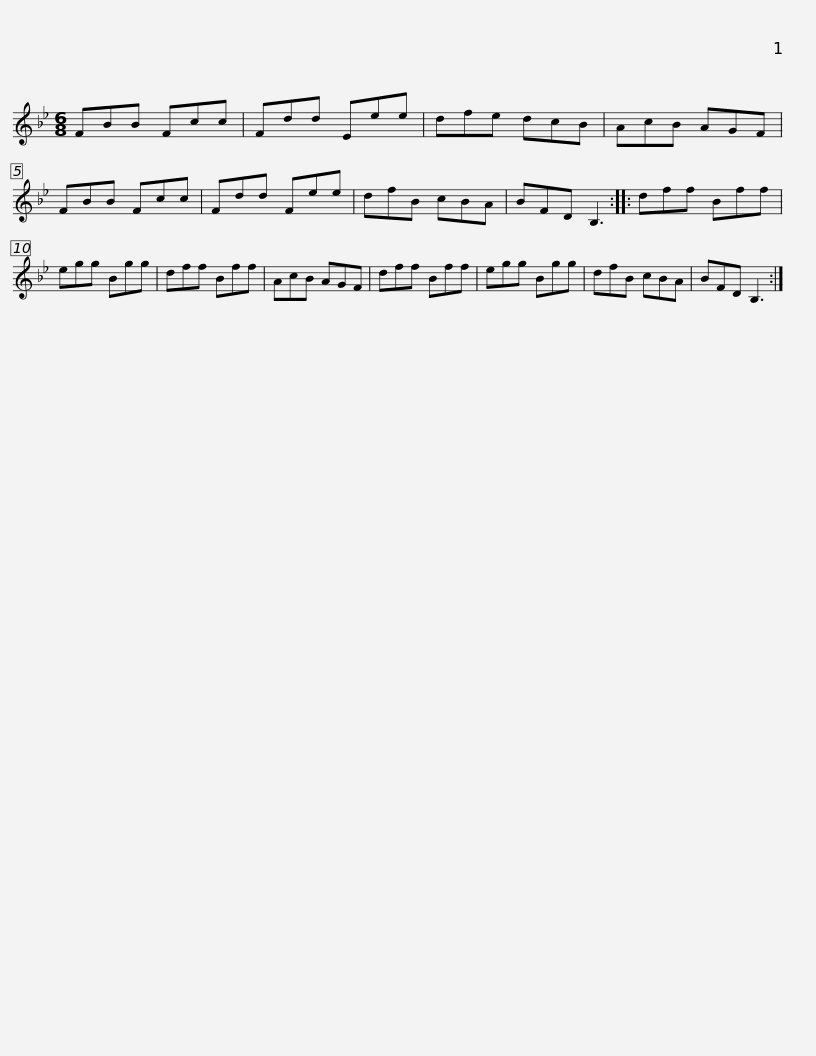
X:1
L:1/8
M:6/8
I:linebreak $
K:Bb
V:1 treble
V:1
 FBB Fcc | Fdd Eee | dfe dcB | AcB AGF | FBB Fcc | %5
 Fdd Fee | dfB cBA |$ BFD B,3 :: dff Bff | egg Bgg | %10
 dff Bff | AcB AGF | dff Bff | egg Bgg |$ dfB cBA | %15
 BFD B,3 :| %16
